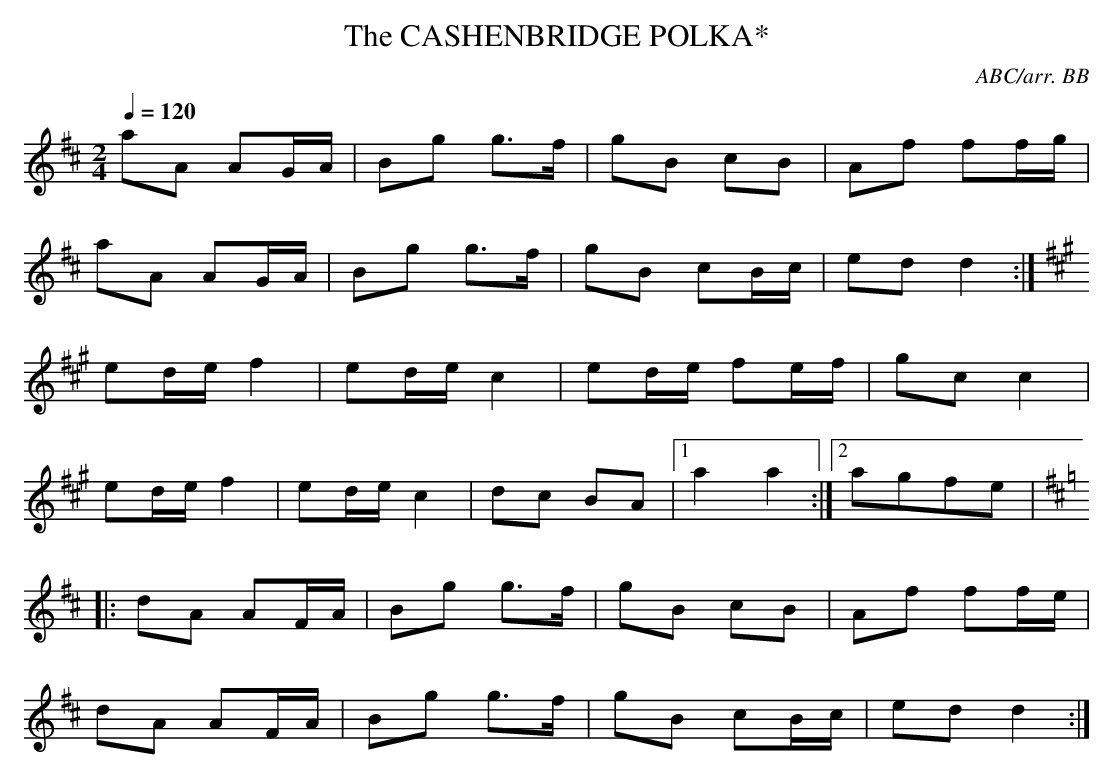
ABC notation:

X:1
T:CASHENBRIDGE POLKA*, The
C:ABC/arr. BB
Q:1/4=120
L:1/8
M:2/4
K:D
aA AG/A/|Bg g>f|gB cB|Af ff/g/|
aA AG/A/|Bg g>f|gB cB/c/|ed d2:|
K:A
ed/e/ f2|ed/e/ c2|ed/e/ fe/f/|gc c2|
ed/e/ f2|ed/e/ c2|dc BA|1a2 a2:|2 agfe|
K:D
|:dA AF/A/|Bg g>f|gB cB|Af ff/e/|
dA AF/A/|Bg g>f|gB cB/c/|ed d2:|
